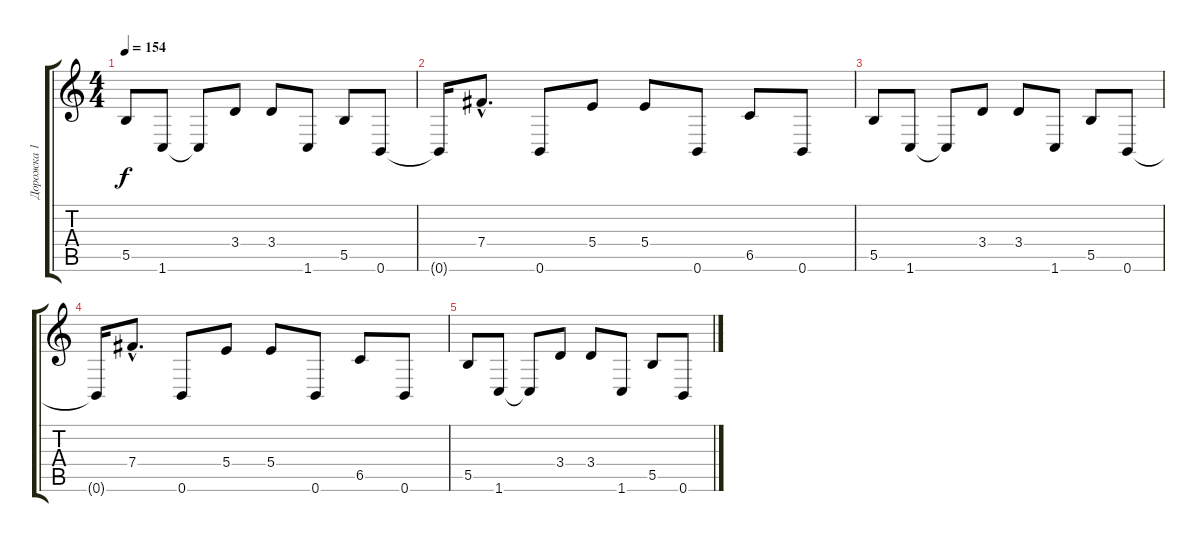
\track ("Дорожка 1" "Дорожка 1") {instrument distortionguitar}
\staff {score tabs}
\tuning (Db4 Ab3 E3 B2 Gb2 B1) {hide}
\ts (4 4)
\tempo 154
\clef g2
\ks c
5.5.8{dy f} 1.6.8 1.6{t}.8 3.4.8 3.4.8 1.6.8 5.5.8 0.6.8 |
0.6{t}.16 7.4{hac}.8{d} 0.6.8 5.4.8 5.4.8 0.6.8 6.5.8 0.6.8 |
5.5.8 1.6.8 1.6{t}.8 3.4.8 3.4.8 1.6.8 5.5.8 0.6.8 |
0.6{t}.16 7.4{hac}.8{d} 0.6.8 5.4.8 5.4.8 0.6.8 6.5.8 0.6.8 |
5.5.8 1.6.8 1.6{t}.8 3.4.8 3.4.8 1.6.8 5.5.8 0.6.8
